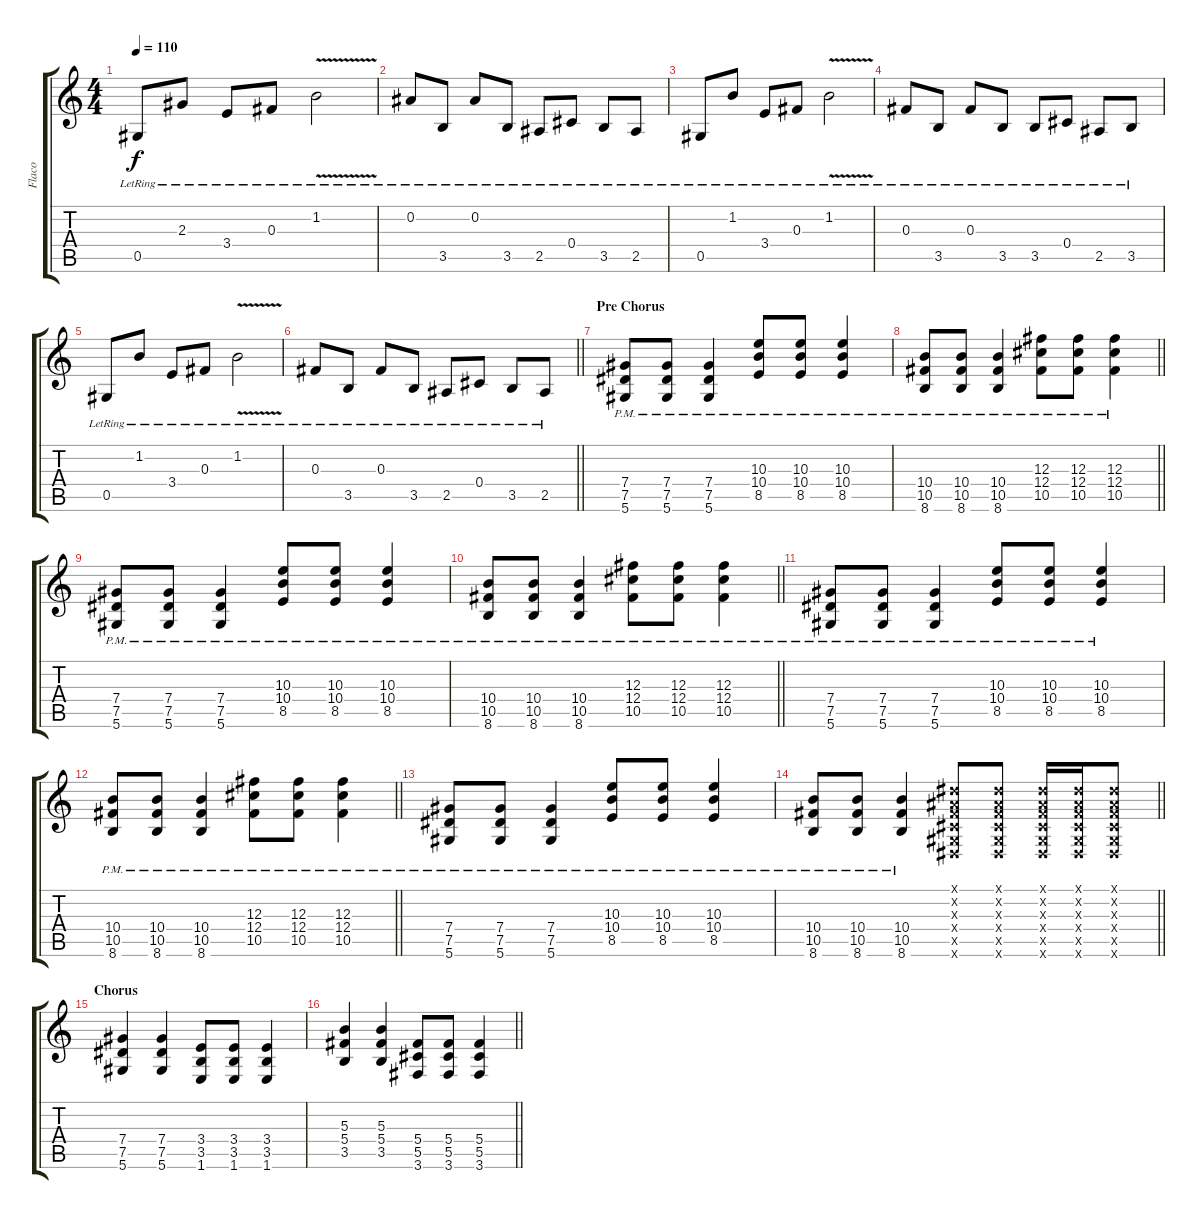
\track ("Flaco" "Flaco") {instrument distortionguitar}
\staff {score tabs}
\tuning (Eb4 Bb3 Gb3 Db3 Ab2 Eb2) {hide}
\ts (4 4)
\tempo 110
\clef g2
\ks c
0.5{lr}.8{dy f instrument electricguitarclean} 2.3{lr}.8 3.4{lr}.8 0.3{lr}.8 1.2{v lr}.2 |
0.2{lr}.8 3.5{lr}.8 0.2{lr}.8 3.5{lr}.8 2.5{lr}.8 0.4{lr}.8 3.5{lr}.8 2.5{lr}.8 |
0.5{lr}.8{instrument electricguitarclean} 1.2{lr}.8 3.4{lr}.8 0.3{lr}.8 1.2{v lr}.2 |
0.3{lr}.8 3.5{lr}.8 0.3{lr}.8 3.5{lr}.8 3.5{lr}.8 0.4{lr}.8 2.5{lr}.8 3.5{lr}.8 |
0.5{lr}.8{instrument electricguitarclean} 1.2{lr}.8 3.4{lr}.8 0.3{lr}.8 1.2{v lr}.2 |
\barLineRight lightlight
0.3{lr}.8 3.5{lr}.8 0.3{lr}.8 3.5{lr}.8 2.5{lr}.8 0.4{lr}.8 3.5{lr}.8 2.5{lr}.8 |
\section ("" "Pre Chorus")
(7.4{pm} 7.5{pm} 5.6{pm}).8 (7.4{pm} 7.5{pm} 5.6{pm}).8 (7.4{pm} 7.5{pm} 5.6{pm}).4 (10.3{pm} 10.4{pm} 8.5{pm}).8 (10.3{pm} 10.4{pm} 8.5{pm}).8 (10.3{pm} 10.4{pm} 8.5{pm}).4 |
\barLineRight lightlight
(10.4{pm} 10.5{pm} 8.6{pm}).8 (10.4{pm} 10.5{pm} 8.6{pm}).8 (10.4{pm} 10.5{pm} 8.6{pm}).4 (12.3{pm} 12.4{pm} 10.5{pm}).8 (12.3{pm} 12.4{pm} 10.5{pm}).8 (12.3{pm} 12.4{pm} 10.5{pm}).4 |
(7.4{pm} 7.5{pm} 5.6{pm}).8 (7.4{pm} 7.5{pm} 5.6{pm}).8 (7.4{pm} 7.5{pm} 5.6{pm}).4 (10.3{pm} 10.4{pm} 8.5{pm}).8 (10.3{pm} 10.4{pm} 8.5{pm}).8 (10.3{pm} 10.4{pm} 8.5{pm}).4 |
\barLineRight lightlight
(10.4{pm} 10.5{pm} 8.6{pm}).8 (10.4{pm} 10.5{pm} 8.6{pm}).8 (10.4{pm} 10.5{pm} 8.6{pm}).4 (12.3{pm} 12.4{pm} 10.5{pm}).8 (12.3{pm} 12.4{pm} 10.5{pm}).8 (12.3{pm} 12.4{pm} 10.5{pm}).4 |
(7.4{pm} 7.5{pm} 5.6{pm}).8 (7.4{pm} 7.5{pm} 5.6{pm}).8 (7.4{pm} 7.5{pm} 5.6{pm}).4 (10.3{pm} 10.4{pm} 8.5{pm}).8 (10.3{pm} 10.4{pm} 8.5{pm}).8 (10.3{pm} 10.4{pm} 8.5{pm}).4 |
\barLineRight lightlight
(10.4{pm} 10.5{pm} 8.6{pm}).8 (10.4{pm} 10.5{pm} 8.6{pm}).8 (10.4{pm} 10.5{pm} 8.6{pm}).4 (12.3{pm} 12.4{pm} 10.5{pm}).8 (12.3{pm} 12.4{pm} 10.5{pm}).8 (12.3{pm} 12.4{pm} 10.5{pm}).4 |
(7.4{pm} 7.5{pm} 5.6{pm}).8 (7.4{pm} 7.5{pm} 5.6{pm}).8 (7.4{pm} 7.5{pm} 5.6{pm}).4 (10.3{pm} 10.4{pm} 8.5{pm}).8 (10.3{pm} 10.4{pm} 8.5{pm}).8 (10.3{pm} 10.4{pm} 8.5{pm}).4 |
\barLineRight lightlight
(10.4{pm} 10.5{pm} 8.6{pm}).8 (10.4{pm} 10.5{pm} 8.6{pm}).8 (10.4{pm} 10.5{pm} 8.6{pm}).4 (0.1{x} 0.2{x} 0.3{x} 0.4{x} 0.5{x} 0.6{x}).8 (0.1{x} 0.2{x} 0.3{x} 0.4{x} 0.5{x} 0.6{x}).8 (0.1{x} 0.2{x} 0.3{x} 0.4{x} 0.5{x} 0.6{x}).16 (0.1{x} 0.2{x} 0.3{x} 0.4{x} 0.5{x} 0.6{x}).16 (0.1{x} 0.2{x} 0.3{x} 0.4{x} 0.5{x} 0.6{x}).8 |
\section ("" "Chorus")
(7.4 7.5 5.6).4 (7.4 7.5 5.6).4 (3.4 3.5 1.6).8 (3.4 3.5 1.6).8 (3.4 3.5 1.6).4 |
\barLineRight lightlight
(5.3 5.4 3.5).4 (5.3 5.4 3.5).4 (5.4 5.5 3.6).8 (5.4 5.5 3.6).8 (5.4 5.5 3.6).4
